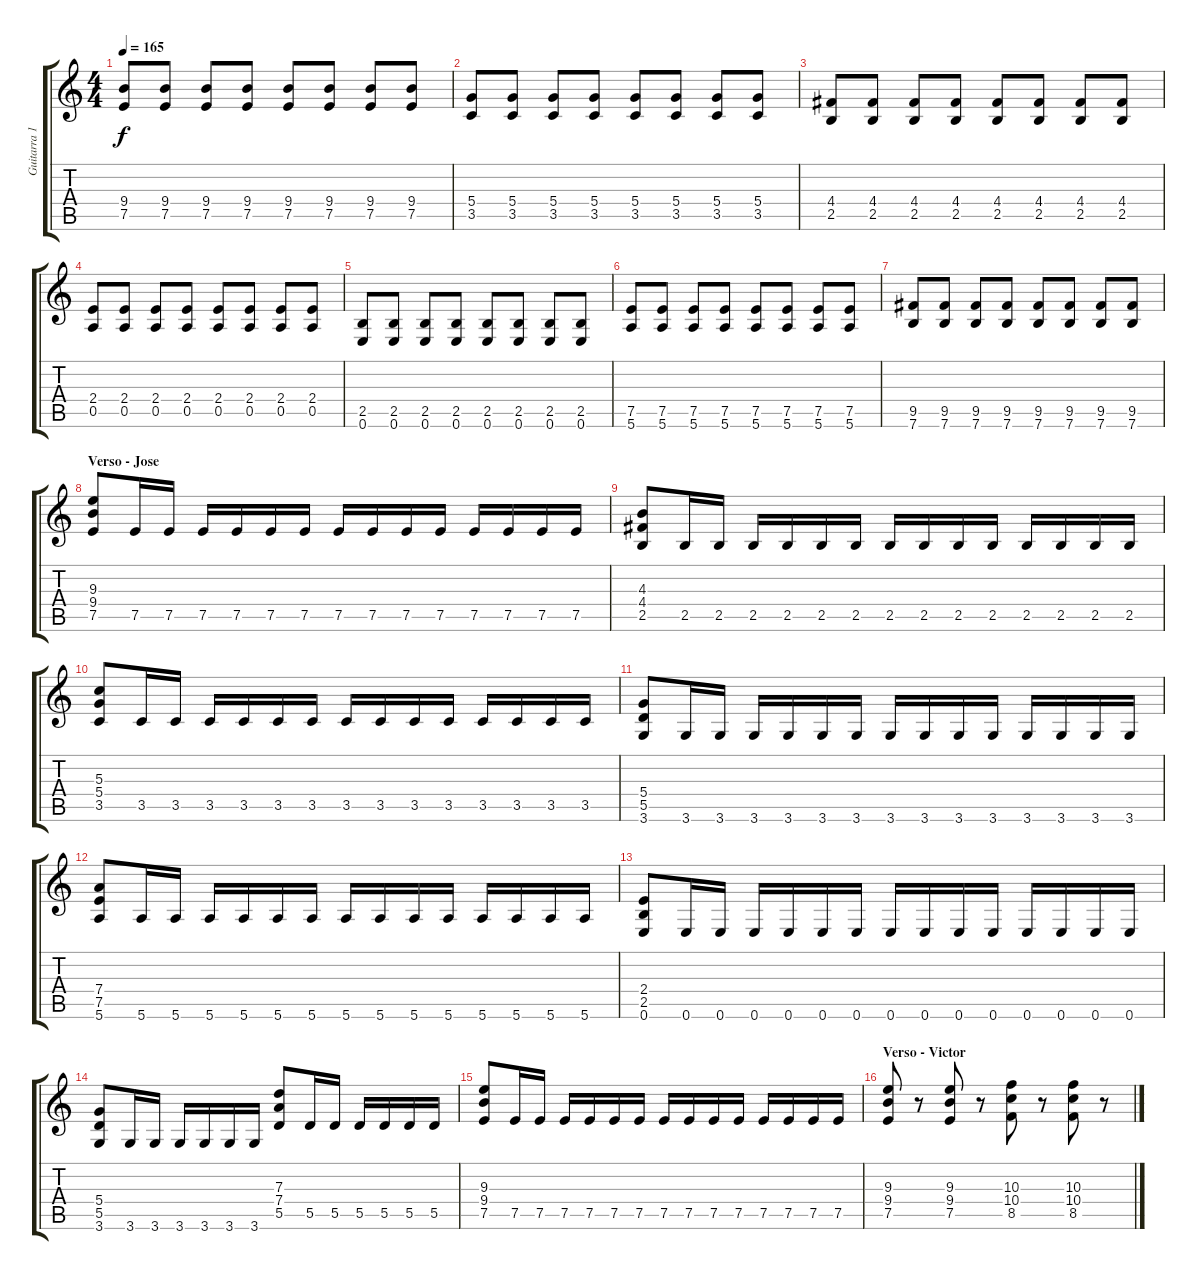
\track ("Guitarra 1" "Guitarra 1") {instrument acousticguitarsteel}
\staff {score tabs}
\tuning (E4 B3 G3 D3 A2 E2) {hide}
\ts (4 4)
\tempo 165
\clef g2
\ks c
(9.4 7.5).8{dy f} (9.4 7.5).8 (9.4 7.5).8 (9.4 7.5).8 (9.4 7.5).8 (9.4 7.5).8 (9.4 7.5).8 (9.4 7.5).8 |
(5.4 3.5).8 (5.4 3.5).8 (5.4 3.5).8 (5.4 3.5).8 (5.4 3.5).8 (5.4 3.5).8 (5.4 3.5).8 (5.4 3.5).8 |
(4.4 2.5).8 (4.4 2.5).8 (4.4 2.5).8 (4.4 2.5).8 (4.4 2.5).8 (4.4 2.5).8 (4.4 2.5).8 (4.4 2.5).8 |
(2.4 0.5).8 (2.4 0.5).8 (2.4 0.5).8 (2.4 0.5).8 (2.4 0.5).8 (2.4 0.5).8 (2.4 0.5).8 (2.4 0.5).8 |
(2.5 0.6).8 (2.5 0.6).8 (2.5 0.6).8 (2.5 0.6).8 (2.5 0.6).8 (2.5 0.6).8 (2.5 0.6).8 (2.5 0.6).8 |
(7.5 5.6).8 (7.5 5.6).8 (7.5 5.6).8 (7.5 5.6).8 (7.5 5.6).8 (7.5 5.6).8 (7.5 5.6).8 (7.5 5.6).8 |
(9.5 7.6).8 (9.5 7.6).8 (9.5 7.6).8 (9.5 7.6).8 (9.5 7.6).8 (9.5 7.6).8 (9.5 7.6).8 (9.5 7.6).8 |
\section ("" "Verso - Jose")
(9.3 9.4 7.5).8 7.5.16 7.5.16 7.5.16 7.5.16 7.5.16 7.5.16 7.5.16 7.5.16 7.5.16 7.5.16 7.5.16 7.5.16 7.5.16 7.5.16 |
(4.3 4.4 2.5).8 2.5.16 2.5.16 2.5.16 2.5.16 2.5.16 2.5.16 2.5.16 2.5.16 2.5.16 2.5.16 2.5.16 2.5.16 2.5.16 2.5.16 |
(5.3 5.4 3.5).8 3.5.16 3.5.16 3.5.16 3.5.16 3.5.16 3.5.16 3.5.16 3.5.16 3.5.16 3.5.16 3.5.16 3.5.16 3.5.16 3.5.16 |
(5.4 5.5 3.6).8 3.6.16 3.6.16 3.6.16 3.6.16 3.6.16 3.6.16 3.6.16 3.6.16 3.6.16 3.6.16 3.6.16 3.6.16 3.6.16 3.6.16 |
(7.4 7.5 5.6).8 5.6.16 5.6.16 5.6.16 5.6.16 5.6.16 5.6.16 5.6.16 5.6.16 5.6.16 5.6.16 5.6.16 5.6.16 5.6.16 5.6.16 |
(2.4 2.5 0.6).8 0.6.16 0.6.16 0.6.16 0.6.16 0.6.16 0.6.16 0.6.16 0.6.16 0.6.16 0.6.16 0.6.16 0.6.16 0.6.16 0.6.16 |
(5.4 5.5 3.6).8 3.6.16 3.6.16 3.6.16 3.6.16 3.6.16 3.6.16 (7.3 7.4 5.5).8 5.5.16 5.5.16 5.5.16 5.5.16 5.5.16 5.5.16 |
(9.3 9.4 7.5).8 7.5.16 7.5.16 7.5.16 7.5.16 7.5.16 7.5.16 7.5.16 7.5.16 7.5.16 7.5.16 7.5.16 7.5.16 7.5.16 7.5.16 |
\section ("" "Verso - Victor")
(9.3 9.4 7.5).8 r.8 (9.3 9.4 7.5).8 r.8 (10.3 10.4 8.5).8 r.8 (10.3 10.4 8.5).8 r.8
